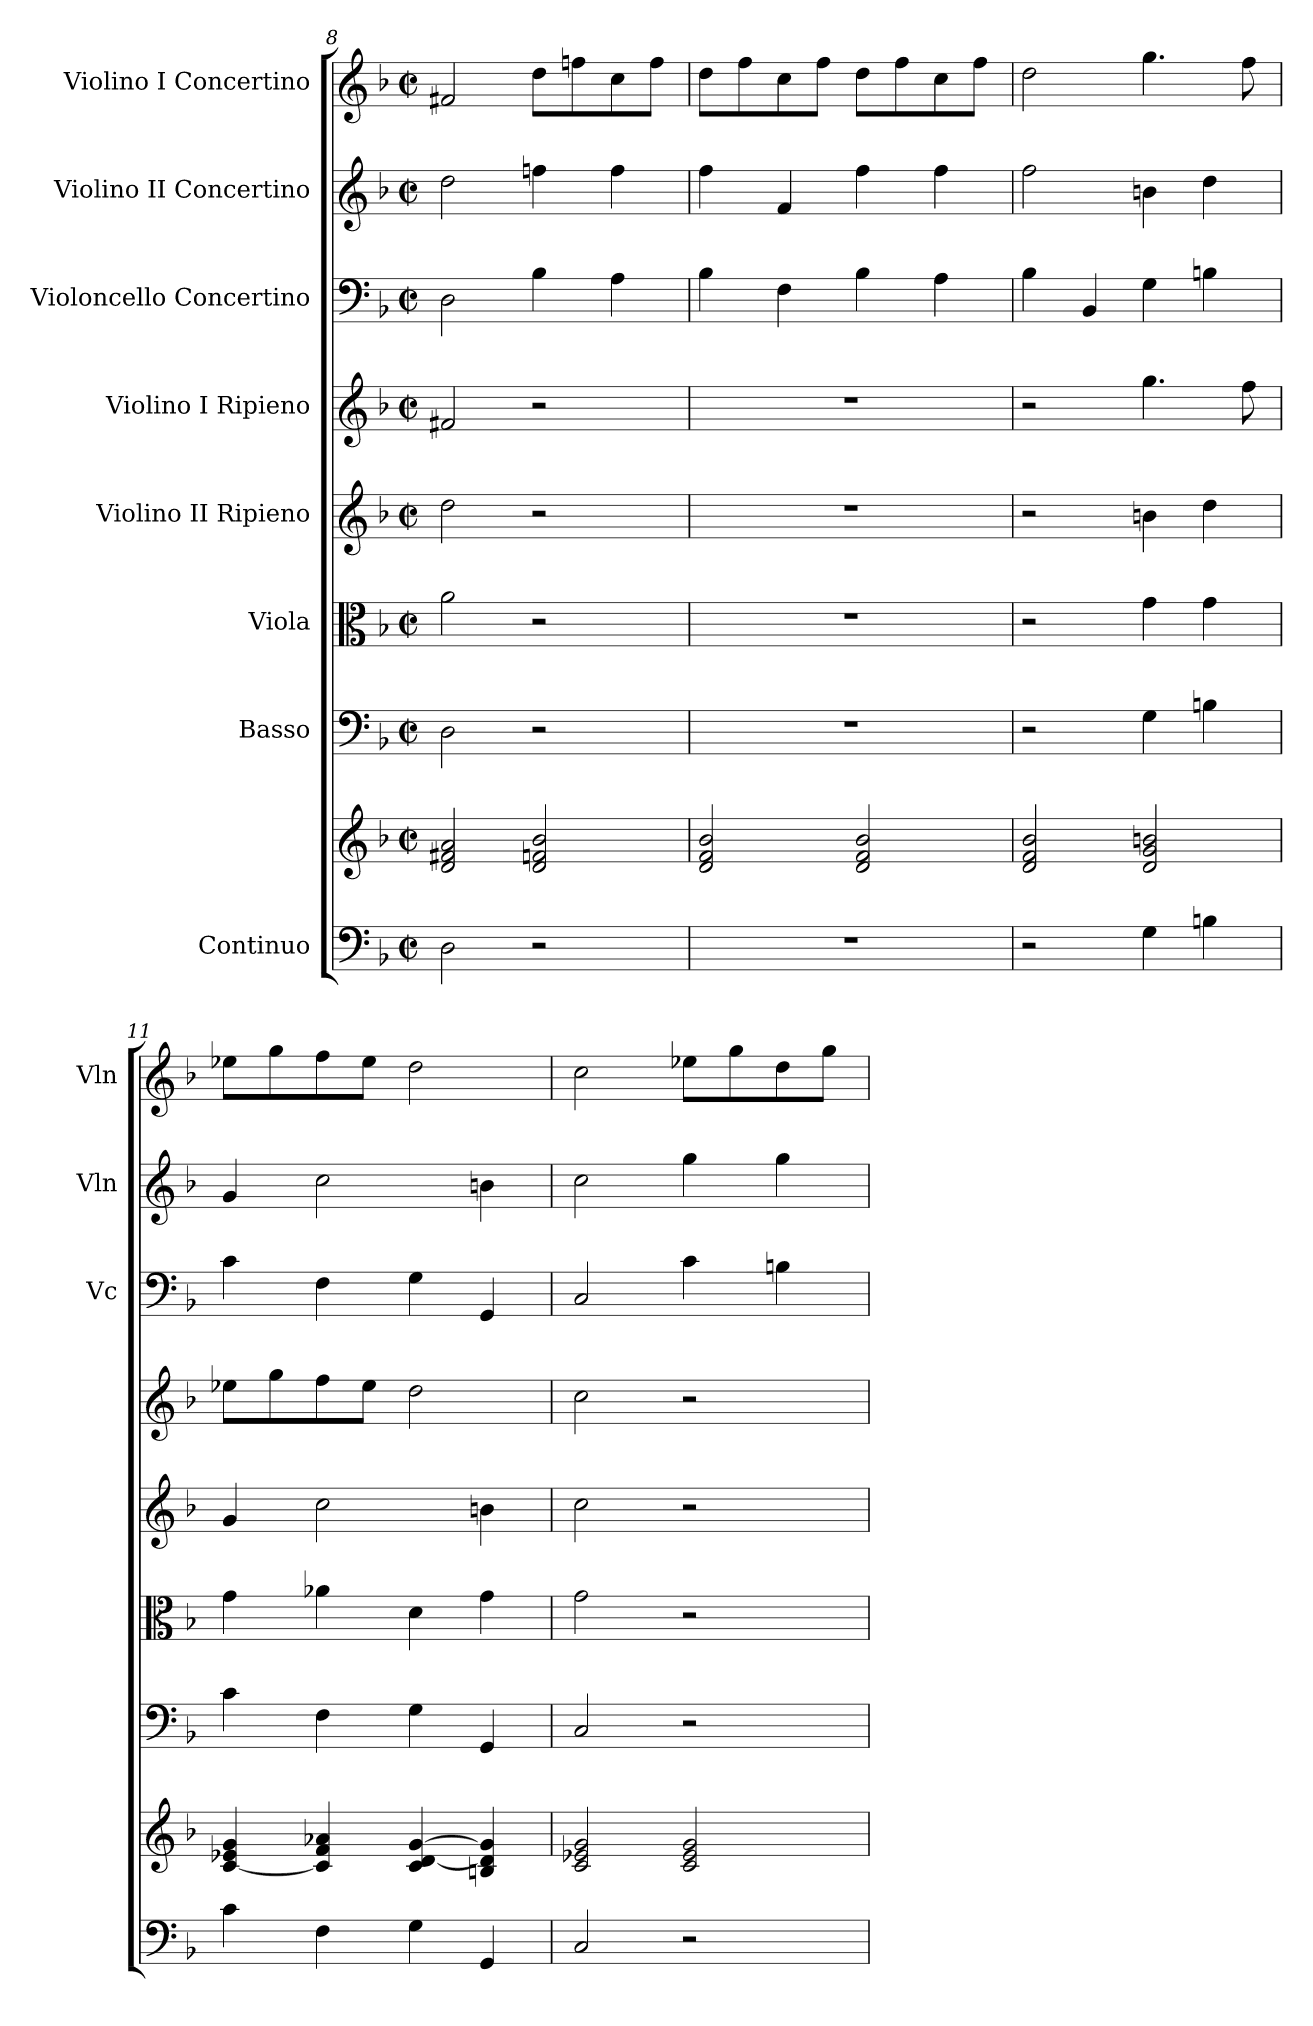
**kern	**kern	**kern	**kern	**kern	**kern	**kern	**kern	**kern
*part8	*part8	*part7	*part6	*part5	*part4	*part3	*part2	*part1
*staff9	*staff8	*staff7	*staff6	*staff5	*staff4	*staff3	*staff2	*staff1
*I"Continuo	*	*I"Basso	*I"Viola	*I"Violino II Ripieno	*I"Violino I Ripieno	*I"Violoncello Concertino	*I"Violino II Concertino	*I"Violino I Concertino
*	*	*	*	*	*	*I'Vc	*I'Vln	*I'Vln
*clefF4	*clefG2	*clefF4	*clefC3	*clefG2	*clefG2	*clefF4	*clefG2	*clefG2
*k[b-]	*k[b-]	*k[b-]	*k[b-]	*k[b-]	*k[b-]	*k[b-]	*k[b-]	*k[b-]
*M2/2	*M2/2	*M2/2	*M2/2	*M2/2	*M2/2	*M2/2	*M2/2	*M2/2
*met(c|)	*met(c|)	*met(c|)	*met(c|)	*met(c|)	*met(c|)	*met(c|)	*met(c|)	*met(c|)
=8	=8	=8	=8	=8	=8	=8	=8	=8
2D\	2d/ 2f#X/ 2a/	2D\	2a\	2dd\	2f#X/	2D\	2dd\	2f#X/
2r	2d/ 2fn/ 2b-/	2r	2r	2r	2r	4B-\	4ffn\	8dd\L
.	.	.	.	.	.	.	.	8ffn\
.	.	.	.	.	.	4A\	4ff\	8cc\
.	.	.	.	.	.	.	.	8ff\J
=9	=9	=9	=9	=9	=9	=9	=9	=9
1r	2d/ 2f/ 2b-/	1r	1r	1r	1r	4B-\	4ff\	8dd\L
.	.	.	.	.	.	.	.	8ff\
.	.	.	.	.	.	4F\	4f/	8cc\
.	.	.	.	.	.	.	.	8ff\J
.	2d/ 2f/ 2b-/	.	.	.	.	4B-\	4ff\	8dd\L
.	.	.	.	.	.	.	.	8ff\
.	.	.	.	.	.	4A\	4ff\	8cc\
.	.	.	.	.	.	.	.	8ff\J
!!LO:LB:g=z
=10	=10	=10	=10	=10	=10	=10	=10	=10
2r	2d/ 2f/ 2b-/	2r	2r	2r	2r	4B-\	2ff\	2dd\
.	.	.	.	.	.	4BB-/	.	.
4G\	2d/ 2g/ 2bn/	4G\	4g\	4bn\	4.gg\	4G\	4bn\	4.gg\
4Bn\	.	4Bn\	4g\	4dd\	.	4Bn\	4dd\	.
.	.	.	.	.	8ff\	.	.	8ff\
=11	=11	=11	=11	=11	=11	=11	=11	=11
4c\	[4c/ 4e-X/ 4g/	4c\	4g\	4g/	8ee-X\L	4c\	4g/	8ee-X\L
.	.	.	.	.	8gg\	.	.	8gg\
4F\	4c/] 4f/ 4a-X/	4F\	4a-X\	2cc\	8ff\	4F\	2cc\	8ff\
.	.	.	.	.	8ee-\J	.	.	8ee-\J
4G\	4c/ [4d/ [4g/	4G\	4d\	.	2dd\	4G\	.	2dd\
4GG/	4Bn/ 4d/] 4g/]	4GG/	4g\	4bn\	.	4GG/	4bn\	.
=12	=12	=12	=12	=12	=12	=12	=12	=12
2C/	2c/ 2e-X/ 2g/	2C/	2g\	2cc\	2cc\	2C/	2cc\	2cc\
2r	2c/ 2e-/ 2g/	2r	2r	2r	2r	4c\	4gg\	8ee-X\L
.	.	.	.	.	.	.	.	8gg\
.	.	.	.	.	.	4Bn\	4gg\	8dd\
.	.	.	.	.	.	.	.	8gg\J
=	=	=	=	=	=	=	=	=
*-	*-	*-	*-	*-	*-	*-	*-	*-
